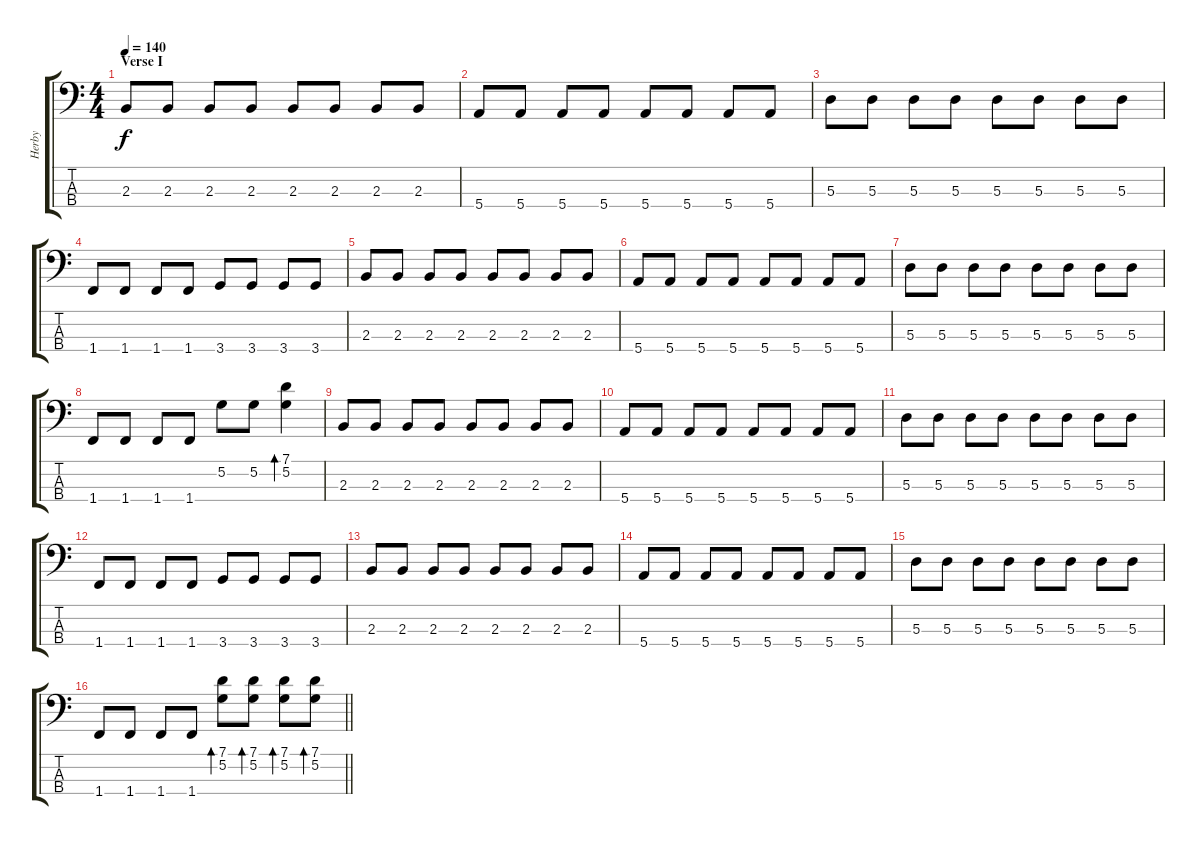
\track ("Herby" "Herby") {instrument electricbasspick}
\staff {score tabs}
\tuning (G2 D2 A1 E1) {hide}
\ts (4 4)
\section ("" "Verse I")
\tempo 140
\clef f4
\ks c
2.3.8{dy f} 2.3.8 2.3.8 2.3.8 2.3.8 2.3.8 2.3.8 2.3.8 |
5.4.8 5.4.8 5.4.8 5.4.8 5.4.8 5.4.8 5.4.8 5.4.8 |
5.3.8 5.3.8 5.3.8 5.3.8 5.3.8 5.3.8 5.3.8 5.3.8 |
1.4.8 1.4.8 1.4.8 1.4.8 3.4.8 3.4.8 3.4.8 3.4.8 |
2.3.8 2.3.8 2.3.8 2.3.8 2.3.8 2.3.8 2.3.8 2.3.8 |
5.4.8 5.4.8 5.4.8 5.4.8 5.4.8 5.4.8 5.4.8 5.4.8 |
5.3.8 5.3.8 5.3.8 5.3.8 5.3.8 5.3.8 5.3.8 5.3.8 |
1.4.8 1.4.8 1.4.8 1.4.8 5.2.8 5.2.8 (7.1 5.2).4{bd 30} |
2.3.8 2.3.8 2.3.8 2.3.8 2.3.8 2.3.8 2.3.8 2.3.8 |
5.4.8 5.4.8 5.4.8 5.4.8 5.4.8 5.4.8 5.4.8 5.4.8 |
5.3.8 5.3.8 5.3.8 5.3.8 5.3.8 5.3.8 5.3.8 5.3.8 |
1.4.8 1.4.8 1.4.8 1.4.8 3.4.8 3.4.8 3.4.8 3.4.8 |
2.3.8 2.3.8 2.3.8 2.3.8 2.3.8 2.3.8 2.3.8 2.3.8 |
5.4.8 5.4.8 5.4.8 5.4.8 5.4.8 5.4.8 5.4.8 5.4.8 |
5.3.8 5.3.8 5.3.8 5.3.8 5.3.8 5.3.8 5.3.8 5.3.8 |
\barLineRight lightlight
1.4.8 1.4.8 1.4.8 1.4.8 (7.1 5.2).8{bd 30} (7.1 5.2).8{bd 30} (7.1 5.2).8{bd 30} (7.1 5.2).8{bd 30}
